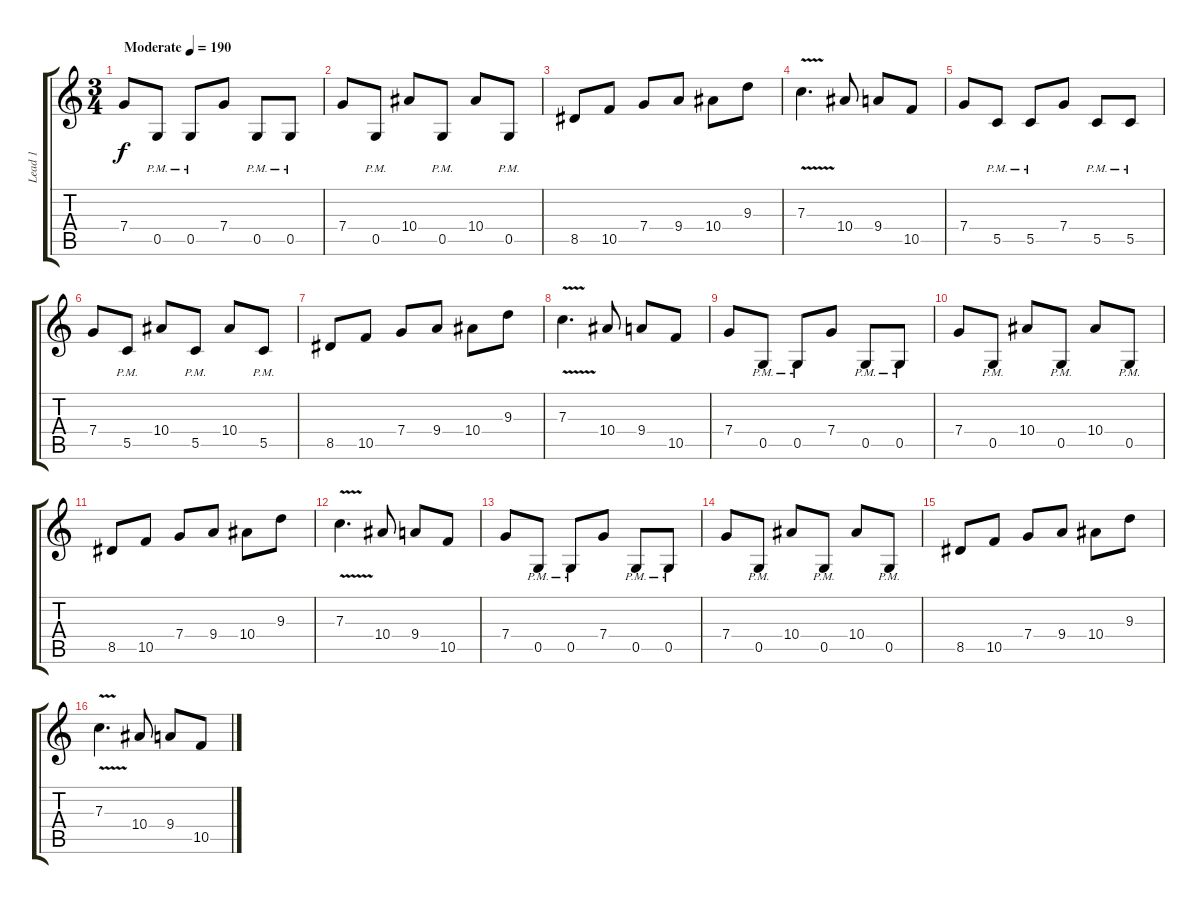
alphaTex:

\track ("Lead 1" "Lead 1") {instrument distortionguitar}
\staff {score tabs}
\tuning (D4 A3 F3 C3 G2 C2) {hide}
\ts (3 4)
\tempo (190 "Moderate")
\clef g2
\ks c
7.4.8{dy f instrument distortionguitar} 0.5{pm}.8 0.5{pm}.8 7.4.8 0.5{pm}.8 0.5{pm}.8 |
7.4.8 0.5{pm}.8 10.4.8 0.5{pm}.8 10.4.8 0.5{pm}.8 |
8.5.8 10.5.8 7.4.8 9.4.8 10.4.8 9.3.8 |
7.3{v}.4{d} 10.4.8 9.4.8 10.5.8 |
7.4.8 5.5{pm}.8 5.5{pm}.8 7.4.8 5.5{pm}.8 5.5{pm}.8 |
7.4.8 5.5{pm}.8 10.4.8 5.5{pm}.8 10.4.8 5.5{pm}.8 |
8.5.8 10.5.8 7.4.8 9.4.8 10.4.8 9.3.8 |
7.3{v}.4{d} 10.4.8 9.4.8 10.5.8 |
7.4.8 0.5{pm}.8 0.5{pm}.8 7.4.8 0.5{pm}.8 0.5{pm}.8 |
7.4.8 0.5{pm}.8 10.4.8 0.5{pm}.8 10.4.8 0.5{pm}.8 |
8.5.8 10.5.8 7.4.8 9.4.8 10.4.8 9.3.8 |
7.3{v}.4{d} 10.4.8 9.4.8 10.5.8 |
7.4.8 0.5{pm}.8 0.5{pm}.8 7.4.8 0.5{pm}.8 0.5{pm}.8 |
7.4.8 0.5{pm}.8 10.4.8 0.5{pm}.8 10.4.8 0.5{pm}.8 |
8.5.8 10.5.8 7.4.8 9.4.8 10.4.8 9.3.8 |
7.3{v}.4{d} 10.4.8 9.4.8 10.5.8
